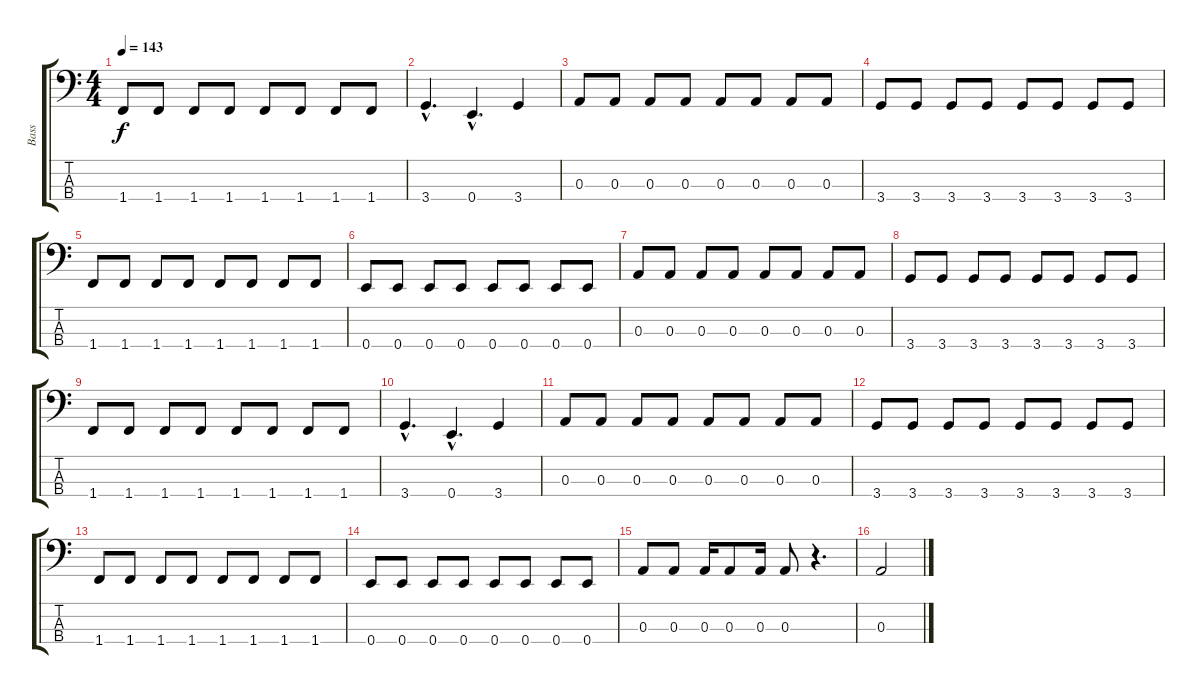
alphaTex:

\track ("Bass" "Bass") {instrument electricbassfinger}
\staff {score tabs}
\tuning (G2 D2 A1 E1) {hide}
\ts (4 4)
\tempo 143
\clef f4
\ks c
1.4.8{dy f} 1.4.8 1.4.8 1.4.8 1.4.8 1.4.8 1.4.8 1.4.8 |
3.4{hac}.4{d} 0.4{hac}.4{d} 3.4.4 |
0.3.8 0.3.8 0.3.8 0.3.8 0.3.8 0.3.8 0.3.8 0.3.8 |
3.4.8 3.4.8 3.4.8 3.4.8 3.4.8 3.4.8 3.4.8 3.4.8 |
1.4.8 1.4.8 1.4.8 1.4.8 1.4.8 1.4.8 1.4.8 1.4.8 |
0.4.8 0.4.8 0.4.8 0.4.8 0.4.8 0.4.8 0.4.8 0.4.8 |
0.3.8 0.3.8 0.3.8 0.3.8 0.3.8 0.3.8 0.3.8 0.3.8 |
3.4.8 3.4.8 3.4.8 3.4.8 3.4.8 3.4.8 3.4.8 3.4.8 |
1.4.8 1.4.8 1.4.8 1.4.8 1.4.8 1.4.8 1.4.8 1.4.8 |
3.4{hac}.4{d} 0.4{hac}.4{d} 3.4.4 |
0.3.8 0.3.8 0.3.8 0.3.8 0.3.8 0.3.8 0.3.8 0.3.8 |
3.4.8 3.4.8 3.4.8 3.4.8 3.4.8 3.4.8 3.4.8 3.4.8 |
1.4.8 1.4.8 1.4.8 1.4.8 1.4.8 1.4.8 1.4.8 1.4.8 |
0.4.8 0.4.8 0.4.8 0.4.8 0.4.8 0.4.8 0.4.8 0.4.8 |
0.3.8 0.3.8 0.3.16 0.3.8 0.3.16 0.3.8 r.4{d} |
0.3.2
